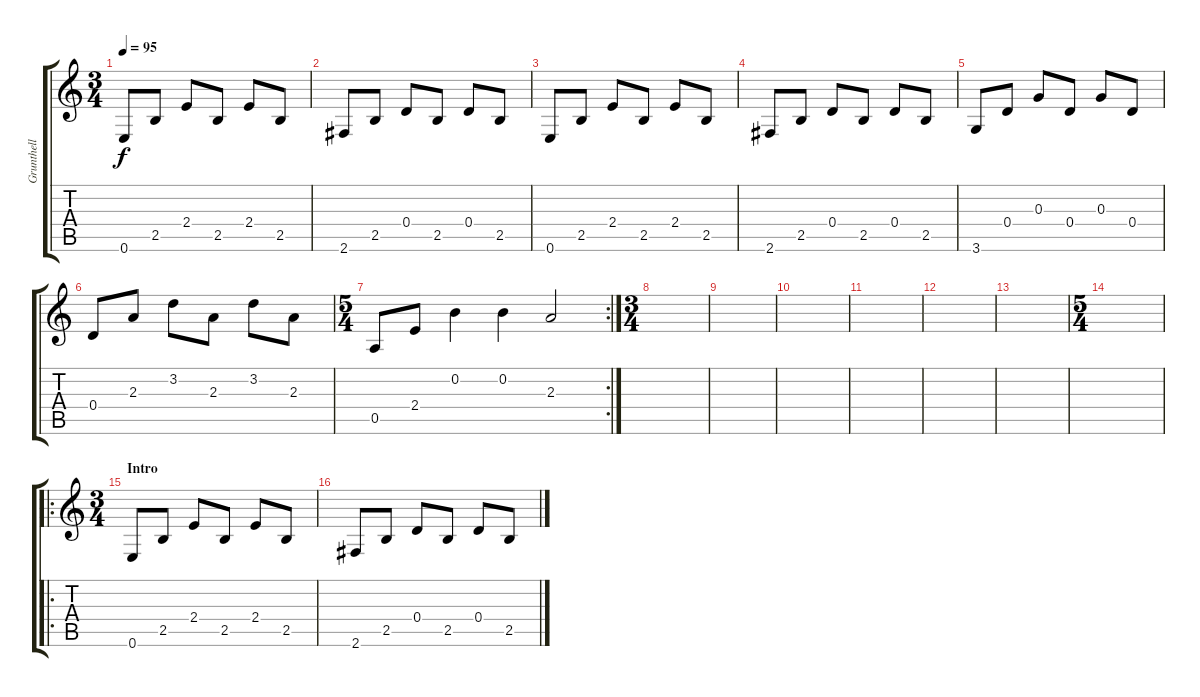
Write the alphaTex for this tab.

\track ("Grunthell" "Grunthell") {instrument acousticguitarnylon}
\staff {score tabs}
\tuning (E4 B3 G3 D3 A2 E2) {hide}
\ts (3 4)
\tempo 95
\clef g2
\ks c
0.6.8{dy f instrument acousticguitarnylon} 2.5.8 2.4.8 2.5.8 2.4.8 2.5.8 |
2.6.8 2.5.8 0.4.8 2.5.8 0.4.8 2.5.8 |
0.6.8 2.5.8 2.4.8 2.5.8 2.4.8 2.5.8 |
2.6.8 2.5.8 0.4.8 2.5.8 0.4.8 2.5.8 |
3.6.8 0.4.8 0.3.8 0.4.8 0.3.8 0.4.8 |
0.4.8 2.3.8 3.2.8 2.3.8 3.2.8 2.3.8 |
\rc 2
\ts (5 4)
0.5.8 2.4.8 0.2.4 0.2.4 2.3.2 |
\ts (3 4)
|
|
|
|
|
|
\ts (5 4)
|
\ro
\ts (3 4)
\section ("" "Intro")
0.6.8 2.5.8 2.4.8 2.5.8 2.4.8 2.5.8 |
2.6.8 2.5.8 0.4.8 2.5.8 0.4.8 2.5.8
